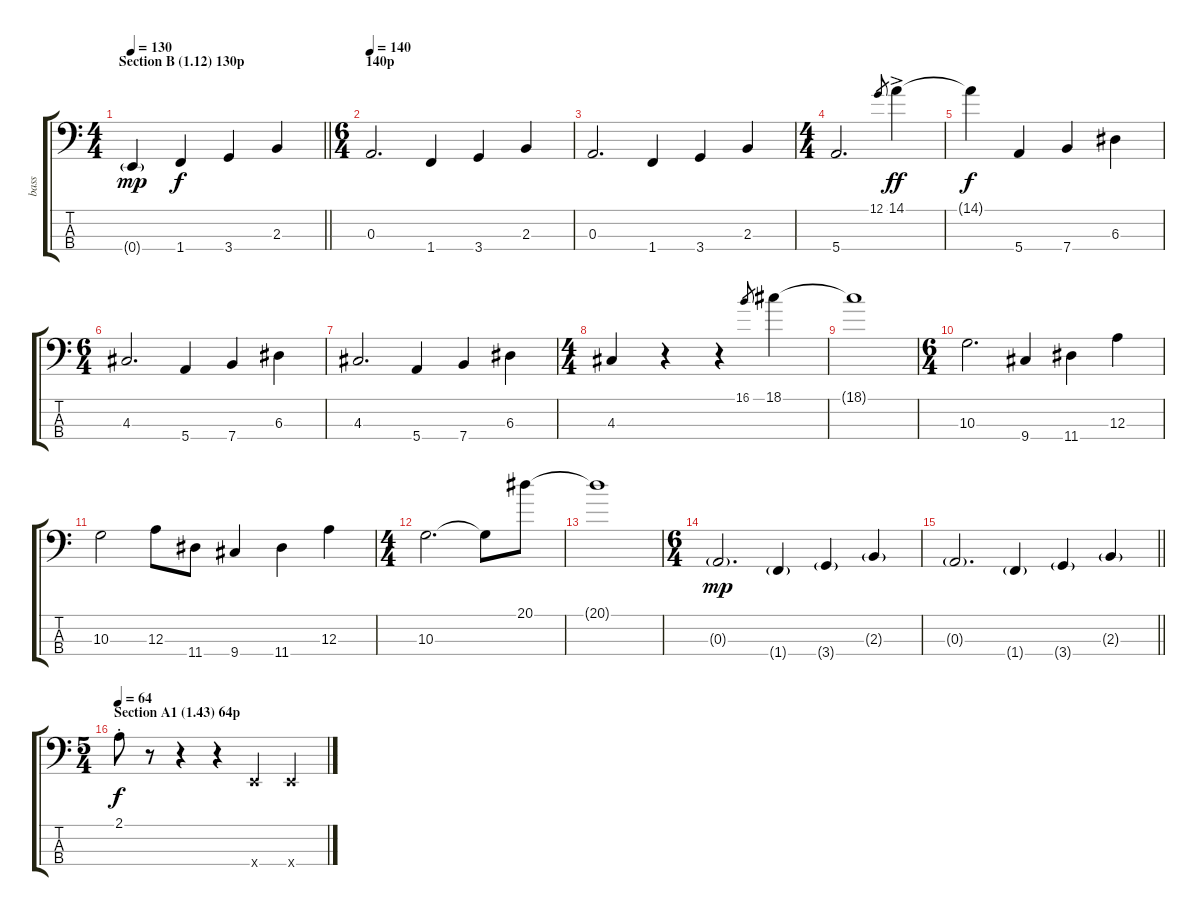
\track ("bass" "bass") {instrument electricbassfinger}
\staff {score tabs}
\tuning (G2 D2 A1 E1) {hide}
\ts (4 4)
\section ("" "Section B (1.12) 130p")
\tempo 130
\clef f4
\barLineRight lightlight
\ks c
0.4{g}.4{dy mp} 1.4.4{dy f} 3.4.4 2.3.4 |
\ts (6 4)
\section ("" "140p")
\tempo 140
0.3.2{d} 1.4.4 3.4.4 2.3.4 |
0.3.2{d} 1.4.4 3.4.4 2.3.4 |
\ts (4 4)
5.4.2{d} 12.1.8{gr} 14.1{ac}.4{dy ff} |
14.1{t}.4{dy f} 5.4.4 7.4.4 6.3.4 |
\ts (6 4)
4.3.2{d} 5.4.4 7.4.4 6.3.4 |
4.3.2{d} 5.4.4 7.4.4 6.3.4 |
\ts (4 4)
4.3.4 r.4 r.4 16.1.8{gr} 18.1.4 |
18.1{t}.1 |
\ts (6 4)
10.3.2{d} 9.4.4 11.4.4 12.3.4 |
10.3.2 12.3.8 11.4.8 9.4.4 11.4.4 12.3.4 |
\ts (4 4)
10.3.2{d} 10.3{t}.8 20.1.8 |
20.1{t}.1 |
\ts (6 4)
0.3{g}.2{d dy mp} 1.4{g}.4 3.4{g}.4 2.3{g}.4 |
\barLineRight lightlight
0.3{g}.2{d} 1.4{g}.4 3.4{g}.4 2.3{g}.4 |
\ts (5 4)
\section ("" "Section A1 (1.43) 64p")
\tempo 64
2.1{st}.8{dy f} r.8 r.4 r.4 0.4{x}.4 0.4{x}.4
